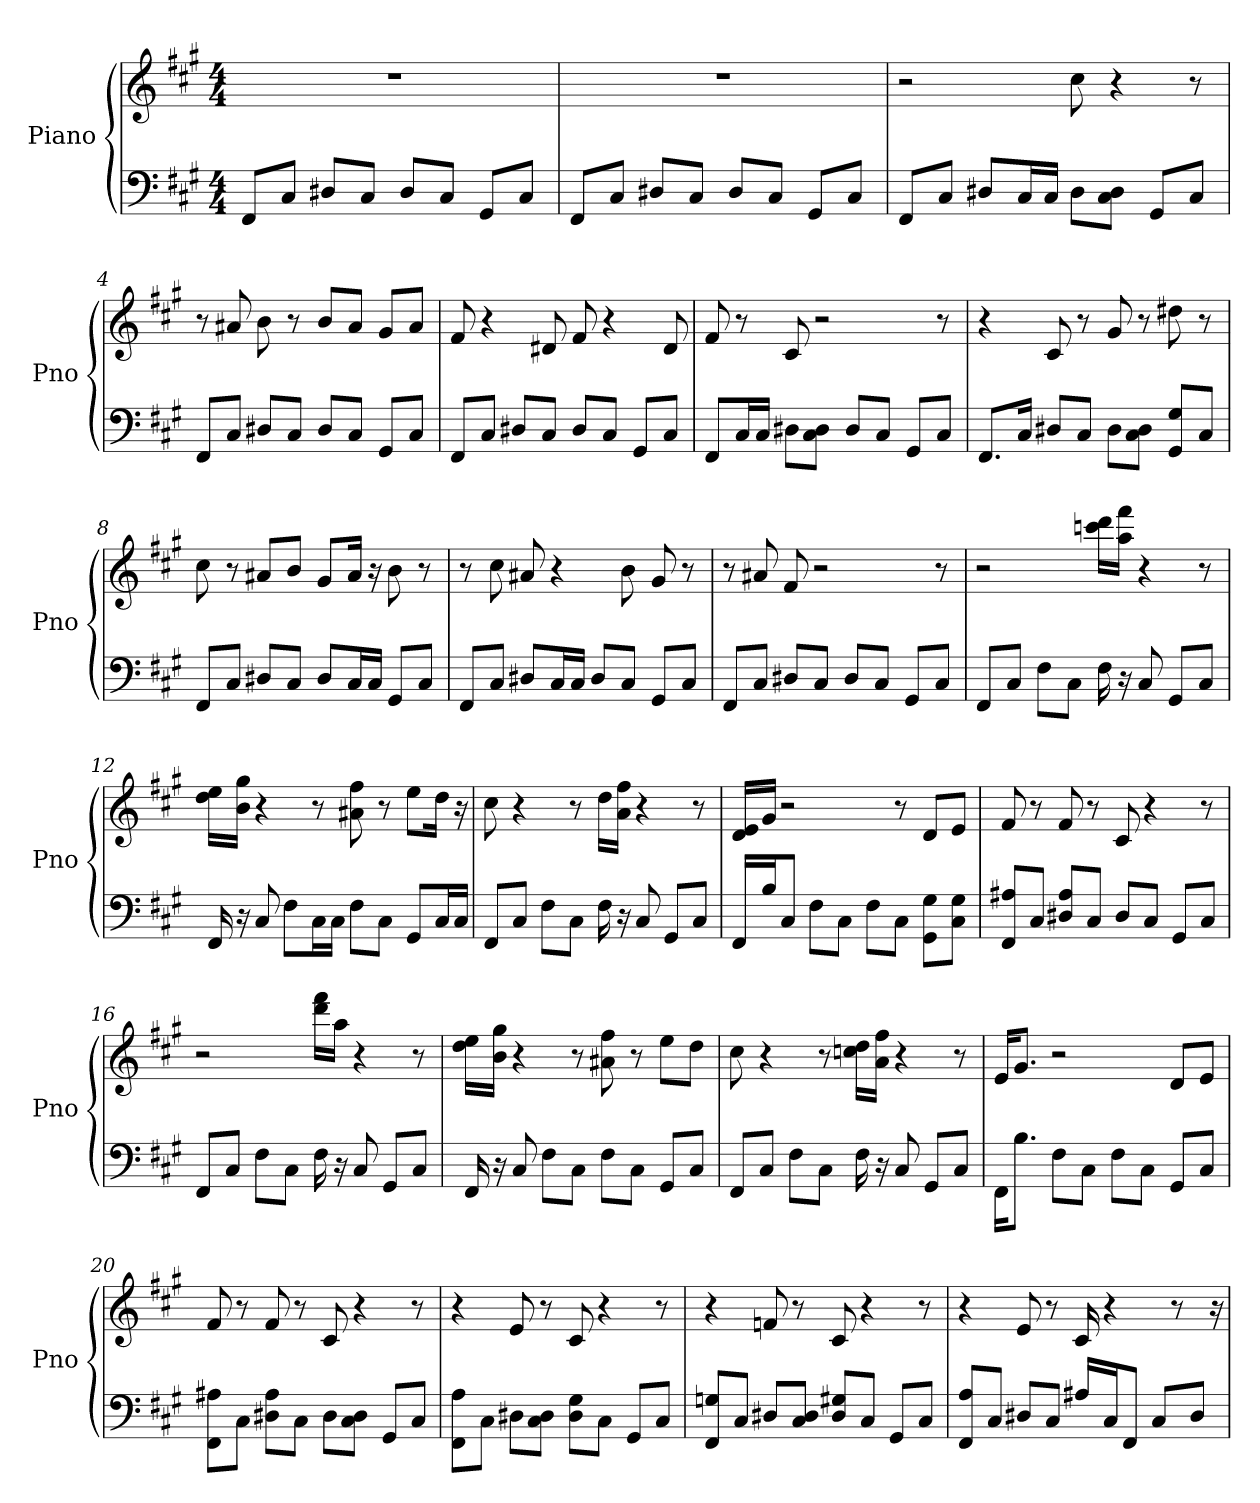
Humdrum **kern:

**kern	**kern
*part1	*part1
*staff2	*staff1
*I"Piano	*
*I'Pno	*
*clefF4	*clefG2
*k[f#c#g#]	*k[f#c#g#]
*A:	*A:
*M4/4	*M4/4
*MM146	*MM146
=1	=1
8FF#/L	1r
8C#/J	.
8D#/L	.
8C#/J	.
8D#/L	.
8C#/J	.
8GG#/L	.
8C#/J	.
=2	=2
8FF#/L	1r
8C#/J	.
8D#/L	.
8C#/J	.
8D#/L	.
8C#/J	.
8GG#/L	.
8C#/J	.
=3	=3
8FF#/L	2r
8C#/J	.
8D#/L	.
16C#/L	.
16C#/JJ	.
8D#\L	8cc#
8C#\ 8D#\J	4r
8GG#/L	.
8C#/J	8r
=4	=4
8FF#/L	8r
8C#/J	8a#
8D#/L	8b
8C#/J	8r
8D#/L	8b/L
8C#/J	8a#/J
8GG#/L	8g#/L
8C#/J	8a#/J
=5	=5
8FF#/L	8f#
8C#/J	4r
8D#/L	.
8C#/J	8d#
8D#/L	8f#
8C#/J	4r
8GG#/L	.
8C#/J	8d#
=6	=6
8FF#/L	8f#
16C#/L	8r
16C#/JJ	.
8D#\L	8c#
8C#\ 8D#\J	2r
8D#/L	.
8C#/J	.
8GG#/L	.
8C#/J	8r
=7	=7
8.FF#/L	4r
16C#/Jk	.
8D#/L	8c#
8C#/J	8r
8D#\L	8g#
8C#\ 8D#\J	8r
8GG#/ 8G#/L	8dd#
8C#/J	8r
=8	=8
8FF#/L	8cc#
8C#/J	8r
8D#/L	8a#/L
8C#/J	8b/J
8D#/L	8g#/L
16C#/L	16a#/Jk
16C#/JJ	16r
8GG#/L	8b
8C#/J	8r
=9	=9
8FF#/L	8r
8C#/J	8cc#
8D#/L	8a#
16C#/L	4r
16C#/JJ	.
8D#/L	.
8C#/J	8b
8GG#/L	8g#
8C#/J	8r
=10	=10
8FF#/L	8r
8C#/J	8a#
8D#/L	8f#
8C#/J	2r
8D#/L	.
8C#/J	.
8GG#/L	.
8C#/J	8r
=11	=11
8FF#/L	2r
8C#/J	.
8F#\L	.
8C#\J	.
16F#	16ccc\ 16ddd\LL
16r	16fff#\ 16aa\JJ
8C#	4r
8GG#/L	.
8C#/J	8r
=12	=12
16FF#	16dd\ 16ee\LL
16r	16b\ 16gg#\JJ
8C#	4r
8F#\L	.
16C#\L	8r
16C#\JJ	.
8F#\L	8ff# 8a#
8C#\J	8r
8GG#/L	8ee\L
16C#/L	16dd\Jk
16C#/JJ	16r
=13	=13
8FF#/L	8cc#
8C#/J	4r
8F#\L	.
8C#\J	8r
16F#	16dd\LL
16r	16ff#\ 16a\JJ
8C#	4r
8GG#/L	.
8C#/J	8r
=14	=14
16FF#/LL	16d/ 16e/LL
16B/J	16g#/JJ
8C#/J	2r
8F#\L	.
8C#\J	.
8F#\L	.
8C#\J	8r
8G#\ 8GG#\L	8d/L
8G#\ 8C#\J	8e/J
=15	=15
8FF#/ 8A#/L	8f#
8C#/J	8r
8D#/ 8A#/L	8f#
8C#/J	8r
8D#/L	8c#
8C#/J	4r
8GG#/L	.
8C#/J	8r
=16	=16
8FF#/L	2r
8C#/J	.
8F#\L	.
8C#\J	.
16F#	16ddd\ 16fff#\LL
16r	16aa\JJ
8C#	4r
8GG#/L	.
8C#/J	8r
=17	=17
16FF#	16ee\ 16dd\LL
16r	16gg#\ 16b\JJ
8C#	4r
8F#\L	.
8C#\J	8r
8F#\L	8a# 8ff#
8C#\J	8r
8GG#/L	8ee\L
8C#/J	8dd\J
=18	=18
8FF#/L	8cc#
8C#/J	4r
8F#\L	.
8C#\J	8r
16F#	16dd\ 16cc\LL
16r	16a\ 16ff#\JJ
8C#	4r
8GG#/L	.
8C#/J	8r
=19	=19
16FF#\KL	16e/KL
8.B\J	8.g#/J
8F#\L	2r
8C#\J	.
8F#\L	.
8C#\J	.
8GG#/L	8d/L
8C#/J	8e/J
=20	=20
8A#\ 8FF#\L	8f#
8C#\J	8r
8A#\ 8D#\L	8f#
8C#\J	8r
8D#\L	8c#
8C#\ 8D#\J	4r
8GG#/L	.
8C#/J	8r
=21	=21
8A\ 8FF#\L	4r
8C#\J	.
8D#\L	8e
8C#\ 8D#\J	8r
8G#\ 8D#\L	8c#
8C#\J	4r
8GG#/L	.
8C#/J	8r
=22	=22
8FF#/ 8G/L	4r
8C#/J	.
8D#/L	8f
8D#/ 8C#/J	8r
8D#/ 8G#/L	8c#
8C#/J	4r
8GG#/L	.
8C#/J	8r
=23	=23
8FF#/ 8A/L	4r
8C#/J	.
8D#/L	8e
8C#/J	8r
16A#/LL	16c#
16C#/J	4r
8FF#/J	.
8C#/L	.
.	8r
8D#/J	.
.	16r
=	=
*-	*-
